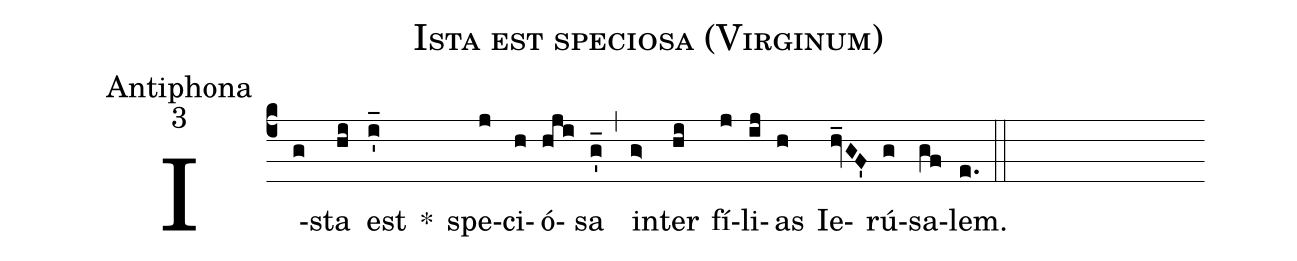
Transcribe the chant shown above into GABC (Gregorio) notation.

name:Ista est speciosa (Virginum);
office-part:Antiphona;
mode:3;
%%
(c4)
I(g)sta(hi) est(i'_) *()
spe(j)ci(h)ó(hji)sa(g'_) (,)
in(g>)ter(hi) fí(j)li(ij)as(h) Ie(hv_GF')rú(g)sa(gf)lem.(e.) (::)
